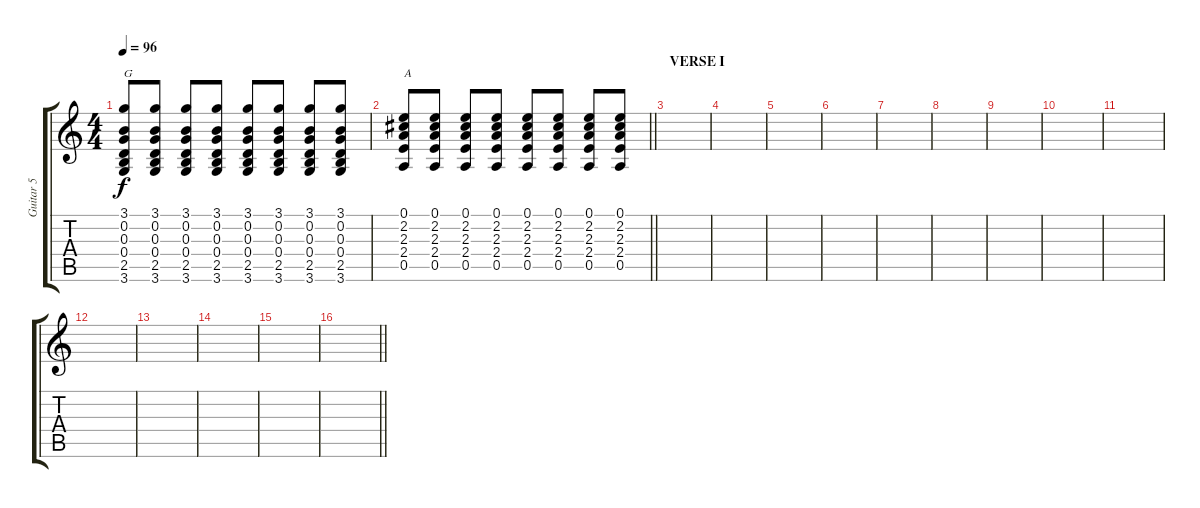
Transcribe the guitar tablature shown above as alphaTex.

\track ("Guitar 5" "Guitar 5") {instrument acousticguitarsteel}
\staff {score tabs}
\tuning (E4 B3 G3 D3 A2 E2) {hide}
\ts (4 4)
\tempo 96
\clef g2
\ks c
(3.1 0.2 0.3 0.4 2.5 3.6).8{txt "G" dy f} (3.1 0.2 0.3 0.4 2.5 3.6).8 (3.1 0.2 0.3 0.4 2.5 3.6).8 (3.1 0.2 0.3 0.4 2.5 3.6).8 (3.1 0.2 0.3 0.4 2.5 3.6).8 (3.1 0.2 0.3 0.4 2.5 3.6).8 (3.1 0.2 0.3 0.4 2.5 3.6).8 (3.1 0.2 0.3 0.4 2.5 3.6).8 |
\barLineRight lightlight
(0.1 2.2 2.3 2.4 0.5).8{txt "A"} (0.1 2.2 2.3 2.4 0.5).8 (0.1 2.2 2.3 2.4 0.5).8 (0.1 2.2 2.3 2.4 0.5).8 (0.1 2.2 2.3 2.4 0.5).8 (0.1 2.2 2.3 2.4 0.5).8 (0.1 2.2 2.3 2.4 0.5).8 (0.1 2.2 2.3 2.4 0.5).8 |
\section ("" "VERSE I")
|
|
|
|
|
|
|
|
|
|
|
|
|
\barLineRight lightlight
